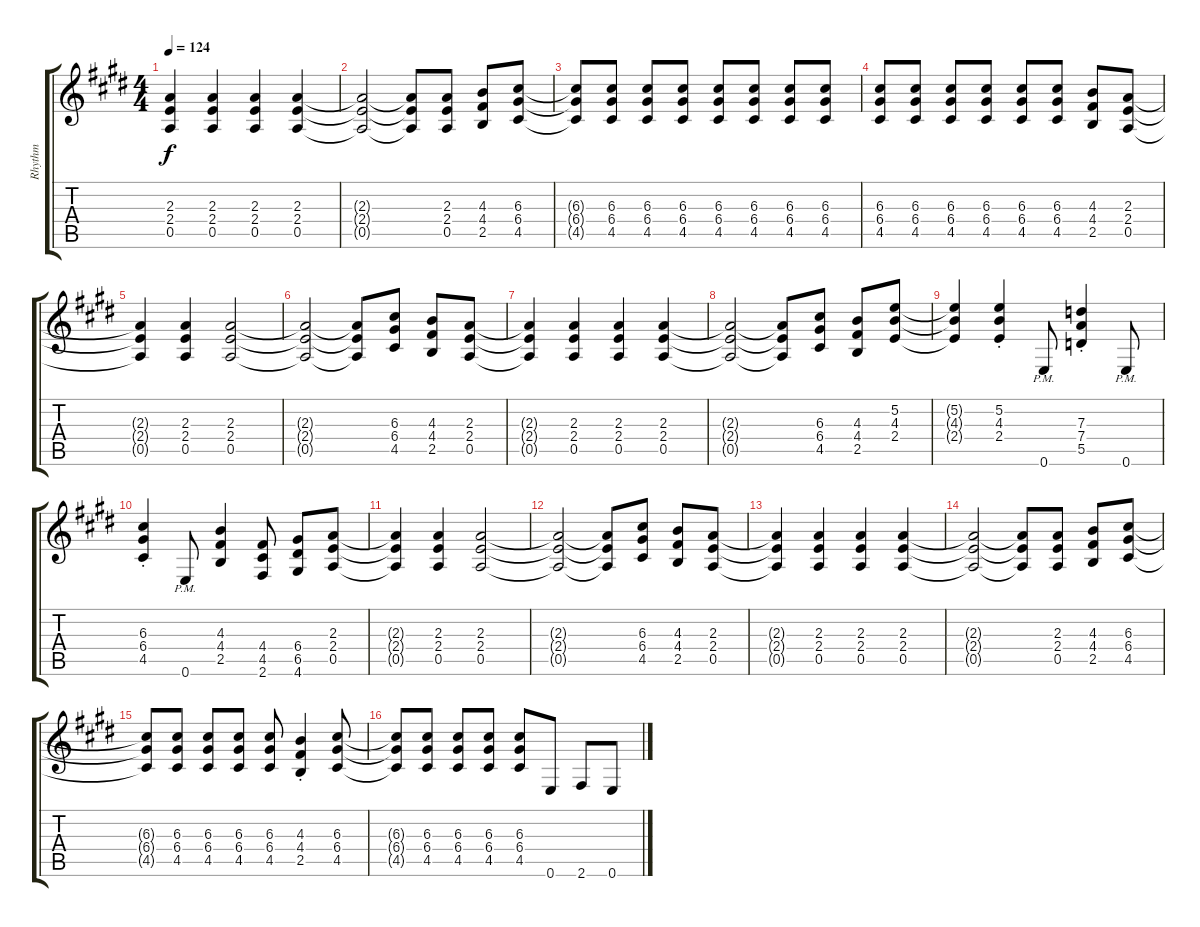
\track ("Rhythm" "Rhythm") {instrument distortionguitar}
\staff {score tabs}
\tuning (E4 B3 G3 D3 A2 E2) {hide}
\ts (4 4)
\tempo 124
\clef g2
\ks e
(2.3{t} 2.4{t} 0.5{t}).4{dy f} (2.3 2.4 0.5).4 (2.3 2.4 0.5).4 (2.3 2.4 0.5).4 |
\ks c#minor
(2.3{t} 2.4{t} 0.5{t}).2 (2.3{t} 2.4{t} 0.5{t}).8 (2.3 2.4 0.5).8 (4.3 4.4 2.5).8 (6.3 6.4 4.5).8 |
(6.3{t} 6.4{t} 4.5{t}).8 (6.3 6.4 4.5).8 (6.3 6.4 4.5).8 (6.3 6.4 4.5).8 (6.3 6.4 4.5).8 (6.3 6.4 4.5).8 (6.3 6.4 4.5).8 (6.3 6.4 4.5).8 |
(6.3 6.4 4.5).8 (6.3 6.4 4.5).8 (6.3 6.4 4.5).8 (6.3 6.4 4.5).8 (6.3 6.4 4.5).8 (6.3 6.4 4.5).8 (4.3 4.4 2.5).8 (2.3 2.4 0.5).8 |
\ks e
(2.3{t} 2.4{t} 0.5{t}).4 (2.3 2.4 0.5).4 (2.3 2.4 0.5).2 |
\ks c#minor
(2.3{t} 2.4{t} 0.5{t}).2 (2.3{t} 2.4{t} 0.5{t}).8 (6.3 6.4 4.5).8 (4.3 4.4 2.5).8 (2.3 2.4 0.5).8 |
(2.3{t} 2.4{t} 0.5{t}).4 (2.3 2.4 0.5).4 (2.3 2.4 0.5).4 (2.3 2.4 0.5).4 |
(2.3{t} 2.4{t} 0.5{t}).2 (2.3{t} 2.4{t} 0.5{t}).8 (6.3 6.4 4.5).8 (4.3 4.4 2.5).8 (5.2 4.3 2.4).8 |
\ks e
(5.2{t} 4.3{t} 2.4{t}).4 (5.2{st} 4.3{st} 2.4{st}).4 0.6{pm}.8 (7.3{st} 7.4{st} 5.5{st}).4 0.6{pm}.8 |
\ks c#minor
(6.3{st} 6.4{st} 4.5{st}).4 0.6{pm}.8 (4.3 4.4 2.5).4 (4.4 4.5 2.6).8 (6.4 6.5 4.6).8 (2.3 2.4 0.5).8 |
(2.3{t} 2.4{t} 0.5{t}).4 (2.3 2.4 0.5).4 (2.3 2.4 0.5).2 |
(2.3{t} 2.4{t} 0.5{t}).2 (2.3{t} 2.4{t} 0.5{t}).8 (6.3 6.4 4.5).8 (4.3 4.4 2.5).8 (2.3 2.4 0.5).8 |
\ks e
(2.3{t} 2.4{t} 0.5{t}).4 (2.3 2.4 0.5).4 (2.3 2.4 0.5).4 (2.3 2.4 0.5).4 |
\ks c#minor
(2.3{t} 2.4{t} 0.5{t}).2 (2.3{t} 2.4{t} 0.5{t}).8 (2.3 2.4 0.5).8 (4.3 4.4 2.5).8 (6.3 6.4 4.5).8 |
(6.3{t} 6.4{t} 4.5{t}).8 (6.3 6.4 4.5).8 (6.3 6.4 4.5).8 (6.3 6.4 4.5).8 (6.3 6.4 4.5).8 (4.3{st} 4.4{st} 2.5{st}).4 (6.3 6.4 4.5).8 |
(6.3{t} 6.4{t} 4.5{t}).8 (6.3 6.4 4.5).8 (6.3 6.4 4.5).8 (6.3 6.4 4.5).8 (6.3 6.4 4.5).8 0.6.8 2.6.8 0.6.8
